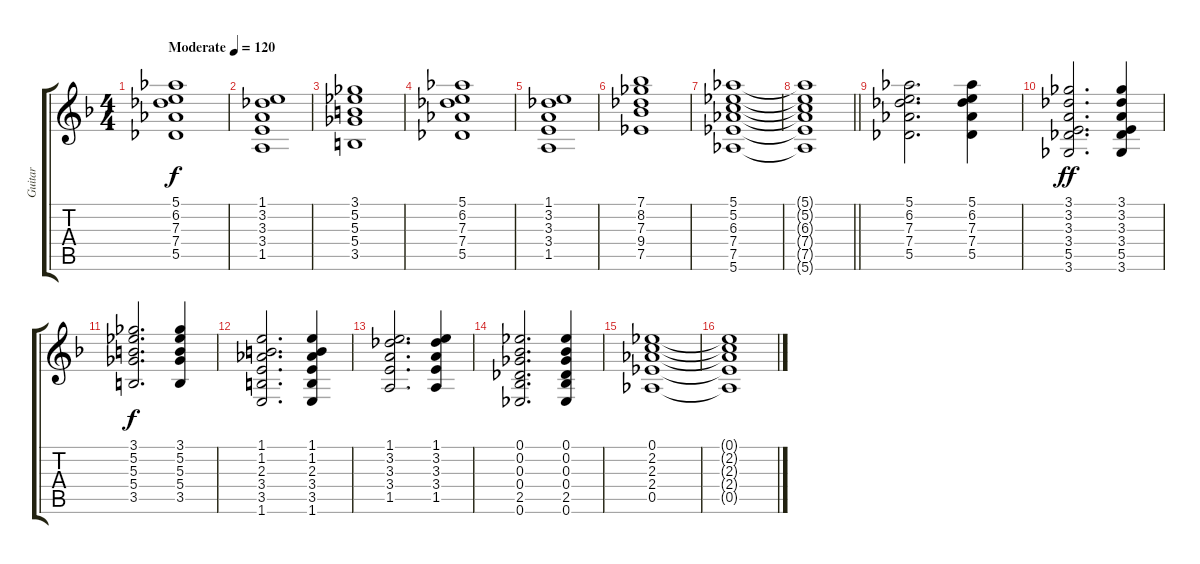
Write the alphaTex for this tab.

\track ("Guitar" "Guitar") {instrument distortionguitar}
\staff {score tabs}
\tuning (Eb4 Bb3 Gb3 Db3 Ab2 Eb2) {hide}
\ts (4 4)
\tempo (120 "Moderate")
\clef g2
\ks dminor
(5.1 6.2 7.3 7.4 5.5).1{dy f instrument distortionguitar} |
(1.1 3.2 3.3 3.4 1.5).1 |
(3.1 5.2 5.3 5.4 3.5).1 |
(5.1 6.2 7.3 7.4 5.5).1 |
(1.1 3.2 3.3 3.4 1.5).1 |
(7.1 8.2 7.3 9.4 7.5).1 |
(5.1 5.2 6.3 7.4 7.5 5.6).1 |
\barLineRight lightlight
(5.1{t} 5.2{t} 6.3{t} 7.4{t} 7.5{t} 5.6{t}).1 |
(5.1 6.2 7.3 7.4 5.5).2{d} (5.1 6.2 7.3 7.4 5.5).4 |
(3.1 3.2 3.3 3.4 5.5 3.6).2{d dy ff} (3.1 3.2 3.3 3.4 5.5 3.6).4 |
(3.1 5.2 5.3 5.4 3.5).2{d dy f} (3.1 5.2 5.3 5.4 3.5).4 |
(1.1 1.2 2.3 3.4 3.5 1.6).2{d} (1.1 1.2 2.3 3.4 3.5 1.6).4 |
(1.1 3.2 3.3 3.4 1.5).2{d} (1.1 3.2 3.3 3.4 1.5).4 |
(0.1 0.2 0.3 0.4 2.5 0.6).2{d} (0.1 0.2 0.3 0.4 2.5 0.6).4 |
(0.1 2.2 2.3 2.4 0.5).1 |
(0.1{t} 2.2{t} 2.3{t} 2.4{t} 0.5{t}).1
